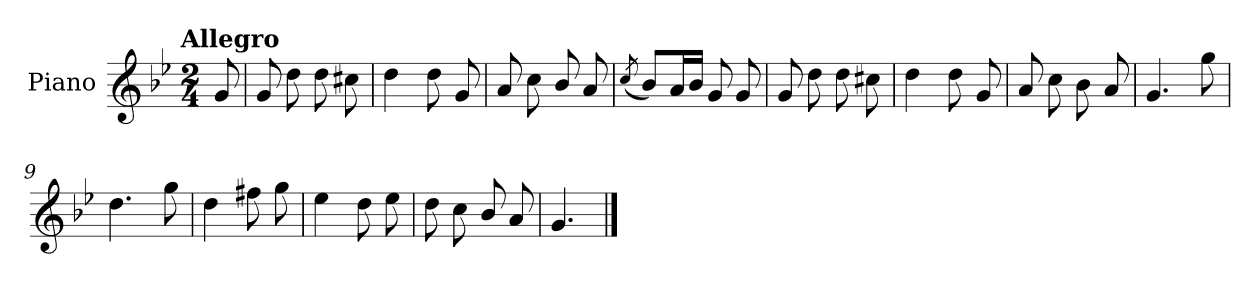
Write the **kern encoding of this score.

**kern
*part1
*staff1
*I"Piano
*I'Pno.
*clefG2
*k[b-e-]
!!LO:TX:omd:t=Allegro
*M2/4
*MM144
=
8g/
=1
8g/
8dd\
8dd\
8cc#X\
=2
4dd\
8dd\
8g/
=3
8a/
8cc\
8b-/
8a/
!!LO:LB:g=z
=4
(<8qcc/
8b-/L)
16a/L
16b-/JJ
8g/
8g/
=5
8g/
8dd\
8dd\
8cc#X\
=6
4dd\
8dd\
8g/
=7
8a/
8cc\
8b-\
8a/
=8
4.g/
8gg\
!!LO:LB:g=z
=9
4.dd\
8gg\
=10
4dd\
8ff#X\
8gg\
=11
4ee-\
8dd\
8ee-\
=12
8dd\
8cc\
8b-/
8a/
=13
4.g/
==
*-
